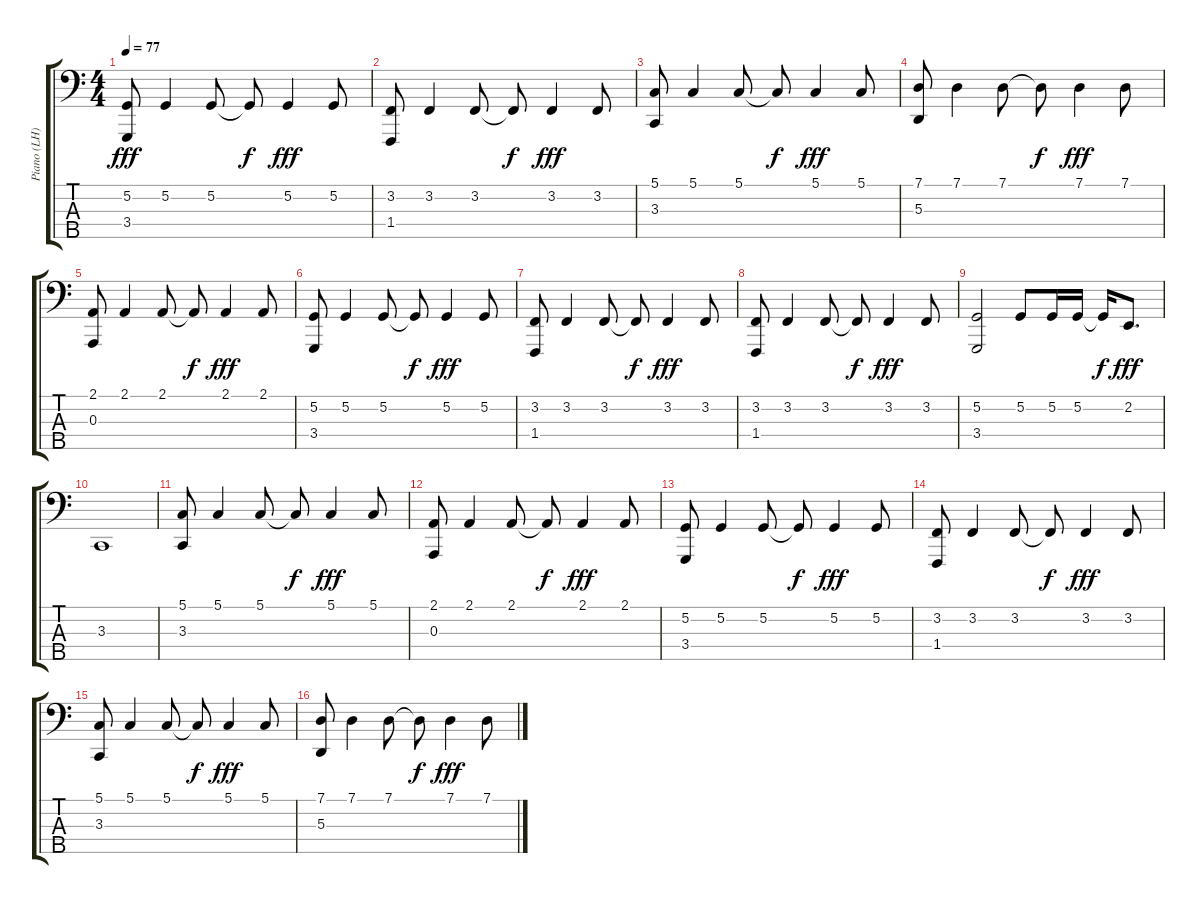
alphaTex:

\track ("Piano (LH)" "Piano (LH)") {instrument acousticgrandpiano}
\staff {score tabs}
\tuning (G2 D2 A1 E1 B0) {hide}
\ts (4 4)
\tempo 77
\clef f4
\ks c
(5.2 3.4).8{dy fff} 5.2.4 5.2.8 5.2{t}.8{dy f} 5.2.4{dy fff} 5.2.8 |
(3.2 1.4).8 3.2.4 3.2.8 3.2{t}.8{dy f} 3.2.4{dy fff} 3.2.8 |
(5.1 3.3).8 5.1.4 5.1.8 5.1{t}.8{dy f} 5.1.4{dy fff} 5.1.8 |
(7.1 5.3).8 7.1.4 7.1.8 7.1{t}.8{dy f} 7.1.4{dy fff} 7.1.8 |
(2.1 0.3).8 2.1.4 2.1.8 2.1{t}.8{dy f} 2.1.4{dy fff} 2.1.8 |
(5.2 3.4).8 5.2.4 5.2.8 5.2{t}.8{dy f} 5.2.4{dy fff} 5.2.8 |
(3.2 1.4).8 3.2.4 3.2.8 3.2{t}.8{dy f} 3.2.4{dy fff} 3.2.8 |
(3.2 1.4).8 3.2.4 3.2.8 3.2{t}.8{dy f} 3.2.4{dy fff} 3.2.8 |
(5.2 3.4).2 5.2.8 5.2.16 5.2.16 5.2{t}.16{dy f} 2.2.8{d dy fff} |
3.3.1 |
(5.1 3.3).8 5.1.4 5.1.8 5.1{t}.8{dy f} 5.1.4{dy fff} 5.1.8 |
(2.1 0.3).8 2.1.4 2.1.8 2.1{t}.8{dy f} 2.1.4{dy fff} 2.1.8 |
(5.2 3.4).8 5.2.4 5.2.8 5.2{t}.8{dy f} 5.2.4{dy fff} 5.2.8 |
(3.2 1.4).8 3.2.4 3.2.8 3.2{t}.8{dy f} 3.2.4{dy fff} 3.2.8 |
(5.1 3.3).8 5.1.4 5.1.8 5.1{t}.8{dy f} 5.1.4{dy fff} 5.1.8 |
(7.1 5.3).8 7.1.4 7.1.8 7.1{t}.8{dy f} 7.1.4{dy fff} 7.1.8
